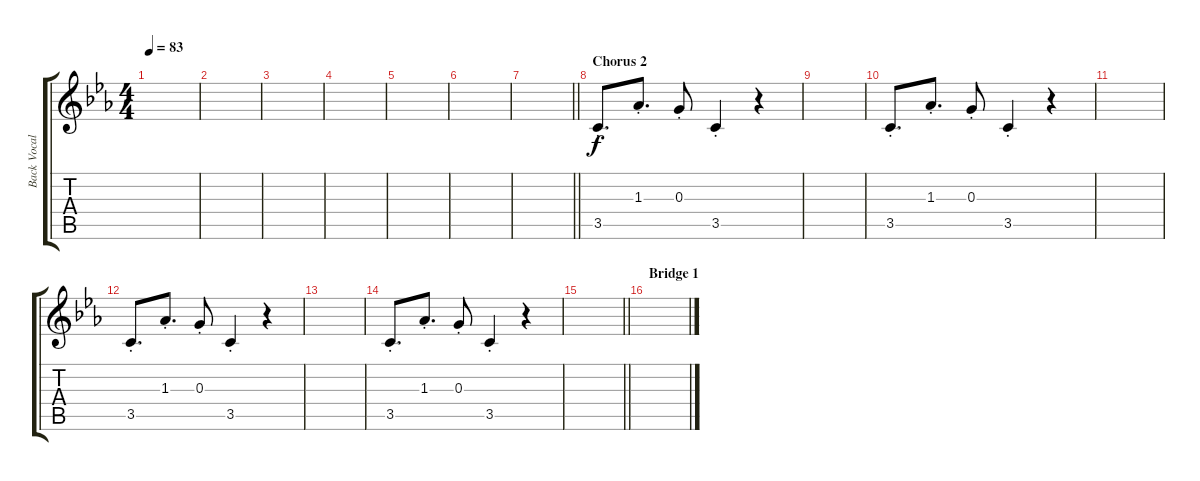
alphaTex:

\track ("Back Vocals" "Back Vocal") {instrument acousticguitarsteel}
\staff {score tabs}
\tuning (E4 B3 G3 D3 A2 E2) {hide}
\ts (4 4)
\tempo 83
\clef g2
\ks cminor
|
|
|
|
|
|
\barLineRight lightlight
|
\section ("" "Chorus 2")
3.5{st}.8{d} 1.3{st}.8{d} 0.3{st}.8 3.5{st}.4 r.4 |
|
3.5{st}.8{d} 1.3{st}.8{d} 0.3{st}.8 3.5{st}.4 r.4 |
|
3.5{st}.8{d} 1.3{st}.8{d} 0.3{st}.8 3.5{st}.4 r.4 |
|
3.5{st}.8{d} 1.3{st}.8{d} 0.3{st}.8 3.5{st}.4 r.4 |
\barLineRight lightlight
|
\section ("" "Bridge 1")
